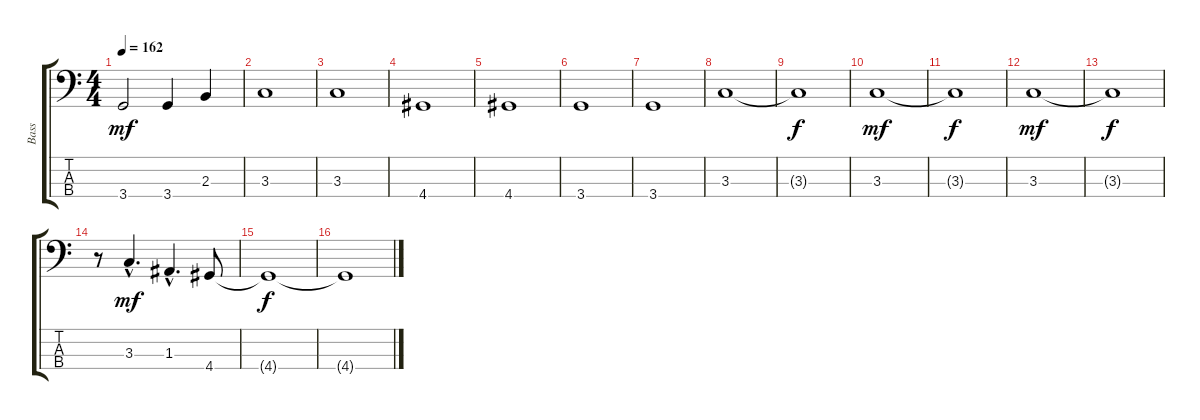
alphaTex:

\track ("Bass" "Bass") {instrument fretlessbass}
\staff {score tabs}
\tuning (G2 D2 A1 E1) {hide}
\ts (4 4)
\tempo 162
\clef f4
\ks c
3.4.2{dy mf} 3.4.4 2.3.4 |
3.3.1 |
3.3.1 |
4.4.1 |
4.4.1 |
3.4.1 |
3.4.1 |
3.3.1 |
3.3{t}.1{dy f} |
3.3.1{dy mf} |
3.3{t}.1{dy f} |
3.3.1{dy mf} |
3.3{t}.1{dy f} |
r.8 3.3{hac}.4{d dy mf} 1.3{hac}.4{d} 4.4.8 |
4.4{t}.1{dy f} |
4.4{t}.1
